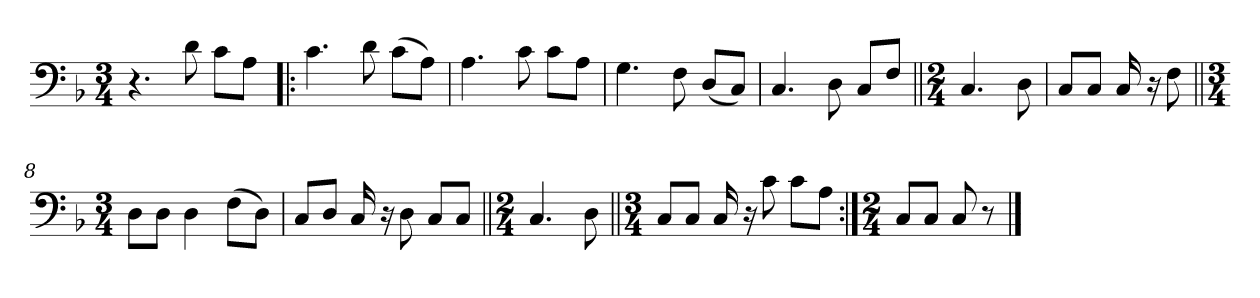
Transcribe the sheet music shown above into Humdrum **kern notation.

**kern
*part1
*staff1
*clefF4
*k[b-]
*M3/4
=1
4.r
8d\
8c\L
8A\J
=2!|:
4.c\
8d\
(8c\L
8A\J)
=3
4.A\
8c\
8c\L
8A\J
=4
4.G\
8F\
(8D/L
8C/J)
=5
4.C/
8D\
8C/L
8F/J
=6||
*M2/4
4.C/
8D\
=7
8C/L
8C/J
16C/
16r
8F\
=8||
*M3/4
8D\L
8D\J
4D\
(8F\L
8D\J)
=9
8C/L
8D/J
16C/
16r
8D\
8C/L
8C/J
=10||
*M2/4
4.C/
8D\
=||
*M3/4
8C/L
8C/J
16C/
16r
8c\
8c\L
8A\J
=12:|!
*M2/4
8C/L
8C/J
8C/
8r
==
*-
